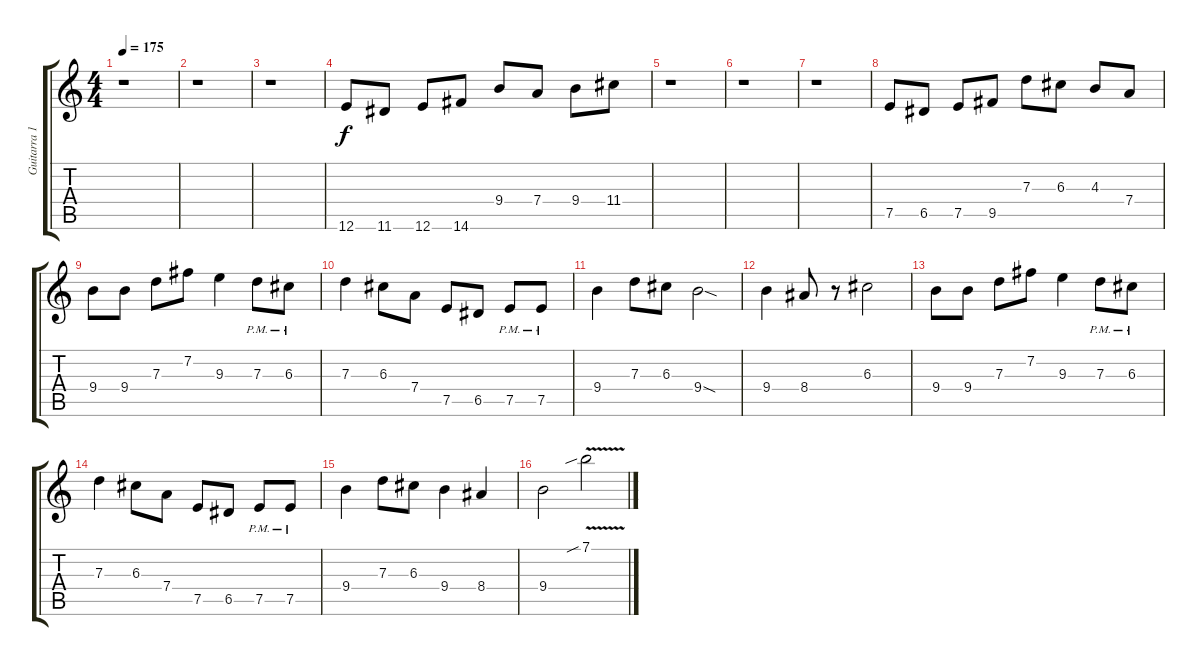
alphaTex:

\track ("Guitarra 1" "Guitarra 1") {instrument distortionguitar}
\staff {score tabs}
\tuning (E4 B3 G3 D3 A2 E2) {hide}
\ts (4 4)
\tempo 175
\clef g2
\ks c
r.1{dy f} |
r.1 |
r.1 |
12.6.8 11.6.8 12.6.8 14.6.8 9.4.8 7.4.8 9.4.8 11.4.8 |
r.1 |
r.1 |
r.1 |
7.5.8 6.5.8 7.5.8 9.5.8 7.3.8 6.3.8 4.3.8 7.4.8 |
9.4.8 9.4.8 7.3.8 7.2.8 9.3.4 7.3{pm}.8 6.3{pm}.8 |
7.3.4 6.3.8 7.4.8 7.5.8 6.5.8 7.5{pm}.8 7.5{pm}.8 |
9.4.4 7.3.8 6.3.8 9.4{sod}.2 |
9.4.4 8.4.8 r.8 6.3.2 |
9.4.8 9.4.8 7.3.8 7.2.8 9.3.4 7.3{pm}.8 6.3{pm}.8 |
7.3.4 6.3.8 7.4.8 7.5.8 6.5.8 7.5{pm}.8 7.5{pm}.8 |
9.4.4 7.3.8 6.3.8 9.4.4 8.4.4 |
9.4.2 7.1{v sib}.2
